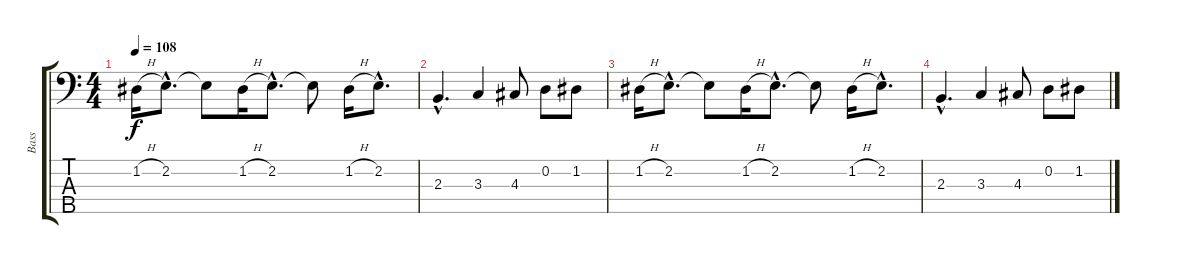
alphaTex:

\track ("Bass" "Bass") {instrument electricbasspick}
\staff {score tabs}
\tuning (G2 D2 A1 E1 B0) {hide}
\ts (4 4)
\tempo 108
\clef f4
\ks c
1.2{h}.16{dy f volume 5} 2.2{hac}.8{d} 2.2{t}.8 1.2{h}.16 2.2{hac}.8{d} 2.2{t}.8 1.2{h}.16 2.2{hac}.8{d} |
2.3{hac}.4{d} 3.3.4 4.3.8 0.2.8 1.2.8 |
1.2{h}.16{volume 0} 2.2{hac}.8{d} 2.2{t}.8 1.2{h}.16 2.2{hac}.8{d} 2.2{t}.8 1.2{h}.16 2.2{hac}.8{d} |
2.3{hac}.4{d} 3.3.4 4.3.8 0.2.8 1.2.8
